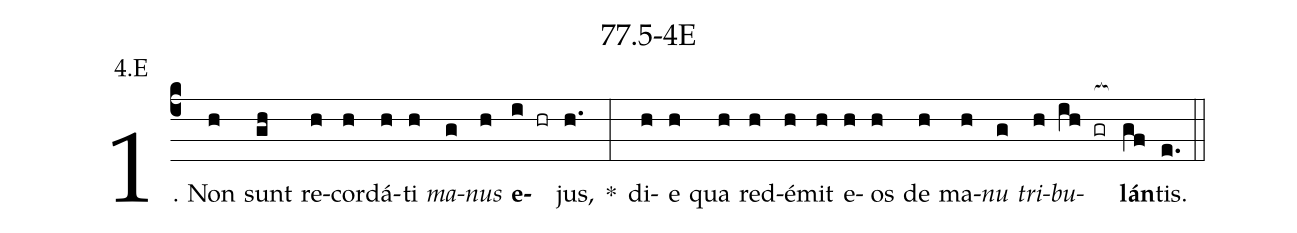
name: 77.5-4E;
annotation: 4.E;
%%
(c4)1. Non(h) sunt(gh) re(h)cor(h)dá(h)ti(h) <i>ma</i>(g)<i>nus</i>(h) <b>e</b>(i hr)jus,(h.) *(:) di(h)e(h) qua(h) red(h)é(h)mit(h) e(h)os(h) de(h) ma(h)<i>nu</i>(g) <i>tri</i>(h)<i>bu</i>(ih gr[ocb:1{])<b>lán</b>(gf[ocb:0}])tis.(e.) (::)


%E(h) u(g) o(h) u(ih) a(gf) e.(e.) (::)
